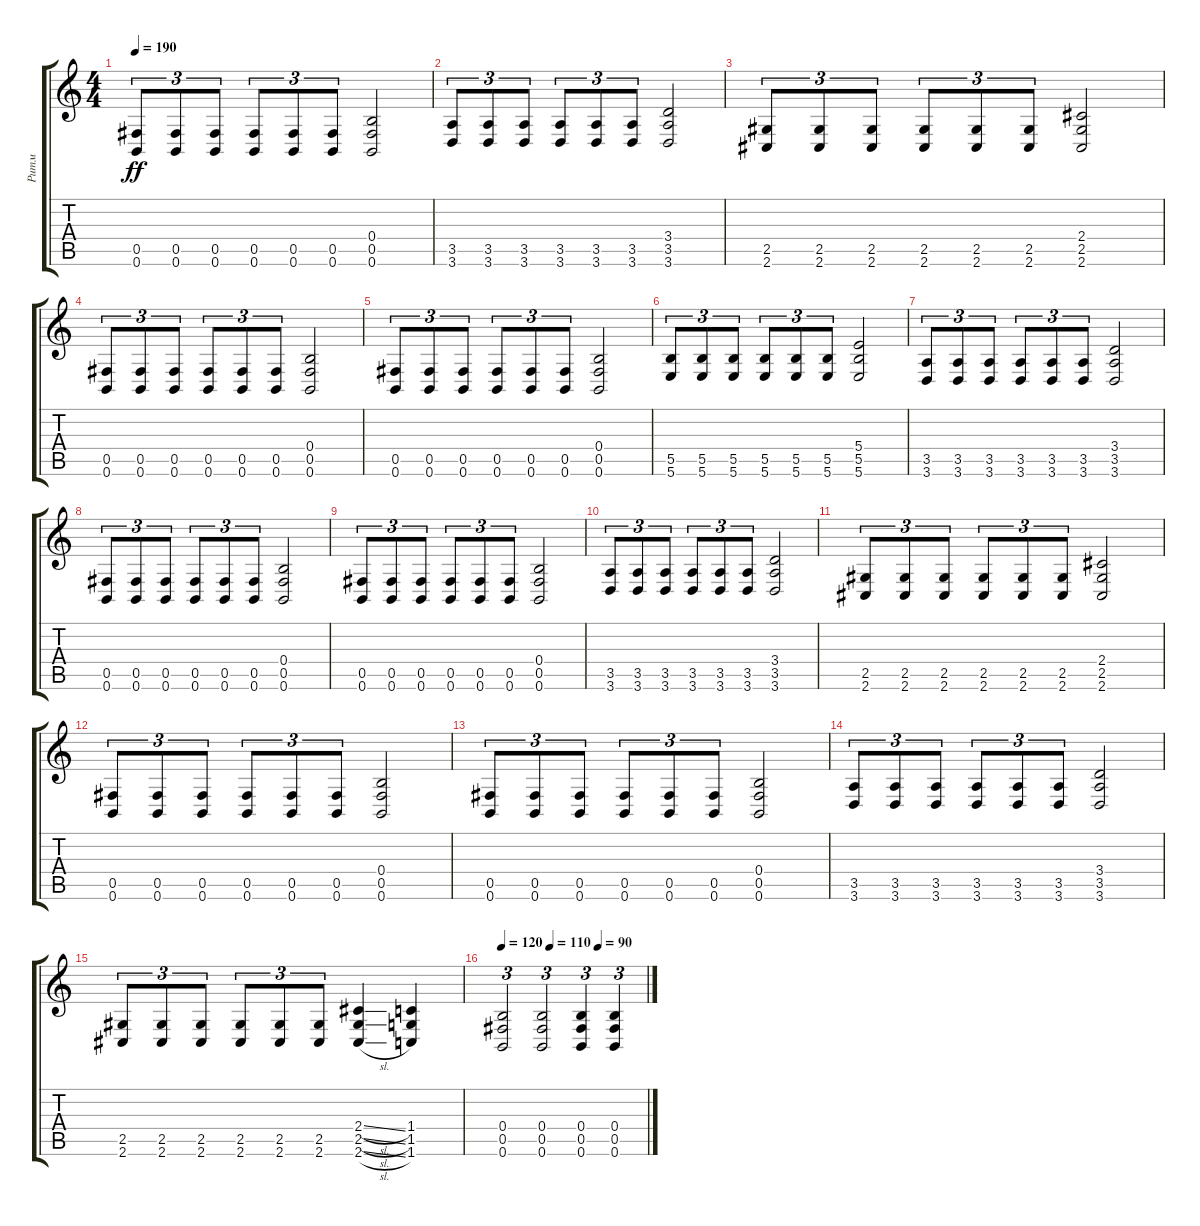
\track ("Ритм" "Ритм") {instrument distortionguitar}
\staff {score tabs}
\tuning (Db4 Ab3 E3 B2 Gb2 B1) {hide}
\ts (4 4)
\tempo 190
\clef g2
\ks c
(0.5 0.6).8{tu (3 2) dy ff} (0.5 0.6).8{tu (3 2)} (0.5 0.6).8{tu (3 2)} (0.5 0.6).8{tu (3 2)} (0.5 0.6).8{tu (3 2)} (0.5 0.6).8{tu (3 2)} (0.4 0.5 0.6).2 |
(3.5 3.6).8{tu (3 2)} (3.5 3.6).8{tu (3 2)} (3.5 3.6).8{tu (3 2)} (3.5 3.6).8{tu (3 2)} (3.5 3.6).8{tu (3 2)} (3.5 3.6).8{tu (3 2)} (3.4 3.5 3.6).2 |
(2.5 2.6).8{tu (3 2)} (2.5 2.6).8{tu (3 2)} (2.5 2.6).8{tu (3 2)} (2.5 2.6).8{tu (3 2)} (2.5 2.6).8{tu (3 2)} (2.5 2.6).8{tu (3 2)} (2.4 2.5 2.6).2 |
(0.5 0.6).8{tu (3 2)} (0.5 0.6).8{tu (3 2)} (0.5 0.6).8{tu (3 2)} (0.5 0.6).8{tu (3 2)} (0.5 0.6).8{tu (3 2)} (0.5 0.6).8{tu (3 2)} (0.4 0.5 0.6).2 |
(0.5 0.6).8{tu (3 2)} (0.5 0.6).8{tu (3 2)} (0.5 0.6).8{tu (3 2)} (0.5 0.6).8{tu (3 2)} (0.5 0.6).8{tu (3 2)} (0.5 0.6).8{tu (3 2)} (0.4 0.5 0.6).2 |
(5.5 5.6).8{tu (3 2)} (5.5 5.6).8{tu (3 2)} (5.5 5.6).8{tu (3 2)} (5.5 5.6).8{tu (3 2)} (5.5 5.6).8{tu (3 2)} (5.5 5.6).8{tu (3 2)} (5.4 5.5 5.6).2 |
(3.5 3.6).8{tu (3 2)} (3.5 3.6).8{tu (3 2)} (3.5 3.6).8{tu (3 2)} (3.5 3.6).8{tu (3 2)} (3.5 3.6).8{tu (3 2)} (3.5 3.6).8{tu (3 2)} (3.4 3.5 3.6).2 |
(0.5 0.6).8{tu (3 2)} (0.5 0.6).8{tu (3 2)} (0.5 0.6).8{tu (3 2)} (0.5 0.6).8{tu (3 2)} (0.5 0.6).8{tu (3 2)} (0.5 0.6).8{tu (3 2)} (0.4 0.5 0.6).2 |
(0.5 0.6).8{tu (3 2)} (0.5 0.6).8{tu (3 2)} (0.5 0.6).8{tu (3 2)} (0.5 0.6).8{tu (3 2)} (0.5 0.6).8{tu (3 2)} (0.5 0.6).8{tu (3 2)} (0.4 0.5 0.6).2 |
(3.5 3.6).8{tu (3 2)} (3.5 3.6).8{tu (3 2)} (3.5 3.6).8{tu (3 2)} (3.5 3.6).8{tu (3 2)} (3.5 3.6).8{tu (3 2)} (3.5 3.6).8{tu (3 2)} (3.4 3.5 3.6).2 |
(2.5 2.6).8{tu (3 2)} (2.5 2.6).8{tu (3 2)} (2.5 2.6).8{tu (3 2)} (2.5 2.6).8{tu (3 2)} (2.5 2.6).8{tu (3 2)} (2.5 2.6).8{tu (3 2)} (2.4 2.5 2.6).2 |
(0.5 0.6).8{tu (3 2)} (0.5 0.6).8{tu (3 2)} (0.5 0.6).8{tu (3 2)} (0.5 0.6).8{tu (3 2)} (0.5 0.6).8{tu (3 2)} (0.5 0.6).8{tu (3 2)} (0.4 0.5 0.6).2 |
(0.5 0.6).8{tu (3 2)} (0.5 0.6).8{tu (3 2)} (0.5 0.6).8{tu (3 2)} (0.5 0.6).8{tu (3 2)} (0.5 0.6).8{tu (3 2)} (0.5 0.6).8{tu (3 2)} (0.4 0.5 0.6).2 |
(3.5 3.6).8{tu (3 2)} (3.5 3.6).8{tu (3 2)} (3.5 3.6).8{tu (3 2)} (3.5 3.6).8{tu (3 2)} (3.5 3.6).8{tu (3 2)} (3.5 3.6).8{tu (3 2)} (3.4 3.5 3.6).2 |
(2.5 2.6).8{tu (3 2)} (2.5 2.6).8{tu (3 2)} (2.5 2.6).8{tu (3 2)} (2.5 2.6).8{tu (3 2)} (2.5 2.6).8{tu (3 2)} (2.5 2.6).8{tu (3 2)} (2.4{sl} 2.5{sl} 2.6{sl}).4 (1.4 1.5 1.6).4 |
\tempo 120
\tempo (110 0.3333333333333333)
\tempo (90 0.6666666666666666)
(0.4 0.5 0.6).2{tu (3 2)} (0.4 0.5 0.6).2{tu (3 2)} (0.4 0.5 0.6).4{tu (3 2)} (0.4 0.5 0.6).4{tu (3 2)}
